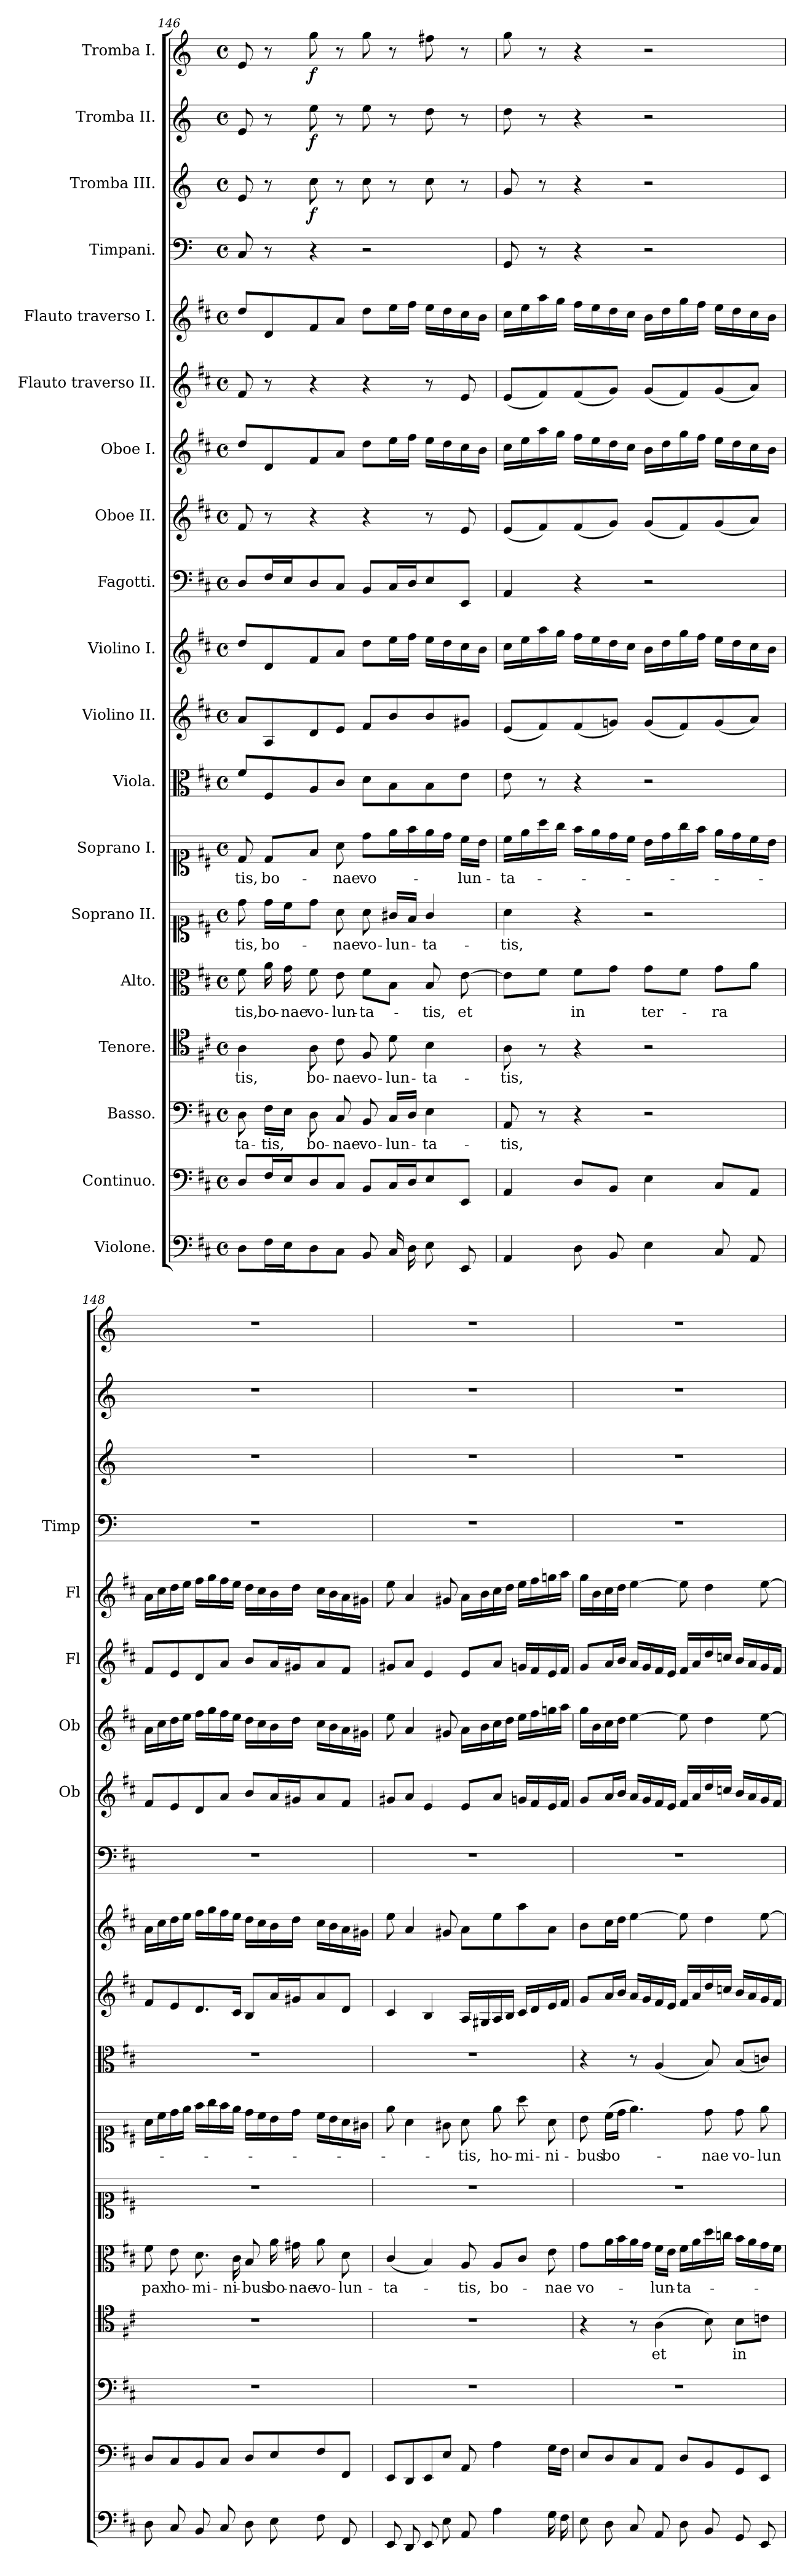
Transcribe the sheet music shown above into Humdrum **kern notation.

**kern	**kern	**kern	**text	**kern	**text	**kern	**text	**kern	**text	**kern	**text	**kern	**kern	**kern	**kern	**kern	**kern	**kern	**kern	**kern	**kern	**dynam	**kern	**dynam	**kern	**dynam
*part19	*part18	*part17	*part17	*part16	*part16	*part15	*part15	*part14	*part14	*part13	*part13	*part12	*part11	*part10	*part9	*part8	*part7	*part6	*part5	*part4	*part3	*part3	*part2	*part2	*part1	*part1
*staff19	*staff18	*staff17	*staff17	*staff16	*staff16	*staff15	*staff15	*staff14	*staff14	*staff13	*staff13	*staff12	*staff11	*staff10	*staff9	*staff8	*staff7	*staff6	*staff5	*staff4	*staff3	*staff3	*staff2	*staff2	*staff1	*staff1
*I"Violone.	*I"Continuo.	*I"Basso.	*	*I"Tenore.	*	*I"Alto.	*	*I"Soprano II.	*	*I"Soprano I.	*	*I"Viola.	*I"Violino II.	*I"Violino I.	*I"Fagotti.	*I"Oboe II.	*I"Oboe I.	*I"Flauto traverso II.	*I"Flauto traverso I.	*I"Timpani.	*I"Tromba III.	*	*I"Tromba II.	*	*I"Tromba I.	*
*	*	*	*	*	*	*	*	*	*	*	*	*	*	*	*	*I'Ob	*I'Ob	*I'Fl	*I'Fl	*I'Timp	*	*	*	*	*	*
!!LO:PB:g=z
*clefF4	*clefF4	*clefF4	*	*clefC4	*	*clefC3	*	*clefC1	*	*clefC1	*	*clefC3	*clefG2	*clefG2	*clefF4	*clefG2	*clefG2	*clefG2	*clefG2	*clefF4	*clefG2	*	*clefG2	*	*clefG2	*
*ITrd7c12	*	*	*	*	*	*	*	*	*	*	*	*	*	*	*	*	*	*	*	*ITrd-1c-2	*ITrd-1c-2	*	*ITrd-1c-2	*	*ITrd-1c-2	*
*k[f#c#]	*k[f#c#]	*k[f#c#]	*	*k[f#c#]	*	*k[f#c#]	*	*k[f#c#]	*	*k[f#c#]	*	*k[f#c#]	*k[f#c#]	*k[f#c#]	*k[f#c#]	*k[f#c#]	*k[f#c#]	*k[f#c#]	*k[f#c#]	*k[f#c#]	*k[f#c#]	*	*k[f#c#]	*	*k[f#c#]	*
*M4/4	*M4/4	*M4/4	*	*M4/4	*	*M4/4	*	*M4/4	*	*M4/4	*	*M4/4	*M4/4	*M4/4	*M4/4	*M4/4	*M4/4	*M4/4	*M4/4	*M4/4	*M4/4	*	*M4/4	*	*M4/4	*
*met(c)	*met(c)	*met(c)	*	*met(c)	*	*met(c)	*	*met(c)	*	*met(c)	*	*met(c)	*met(c)	*met(c)	*met(c)	*met(c)	*met(c)	*met(c)	*met(c)	*met(c)	*met(c)	*	*met(c)	*	*met(c)	*
=146	=146	=146	=146	=146	=146	=146	=146	=146	=146	=146	=146	=146	=146	=146	=146	=146	=146	=146	=146	=146	=146	=146	=146	=146	=146	=146
!	!	!	!LO:LY:b	!	!LO:LY:b	!	!LO:LY:b	!	!LO:LY:b	!	!LO:LY:b	!	!	!	!	!	!	!	!	!	!	!	!	!	!	!
8DD\L	8D/L	8D\	-ta-	4A\	-tis,	8f#\	-tis,	8dd\	tis,	8d/	tis,	8f#/L	8a/L	8dd/L	8D/L	8f#/	8dd/L	8f#/	8dd/L	8D/	8f#/	.	8f#/	.	8f#/	.
!	!	!	!LO:LY:b	!	!	!	!LO:LY:b	!	!LO:LY:b	!	!LO:LY:b	!	!	!	!	!	!	!	!	!	!	!	!	!	!	!
16FF#\L	16F#/L	16F#\LL	-tis,	.	.	16a\	bo-	16dd\LL	bo-	8d/L	bo-	8F#/	8A/	8d/	16F#/L	8r	8d/	8r	8d/	8r	8r	.	8r	.	8r	.
!	!	!	!	!	!	!	!LO:LY:b	!	!	!	!	!	!	!	!	!	!	!	!	!	!	!	!	!	!	!
16EE\J	16E/J	16E\JJ	.	.	.	16g\	-nae	16cc#\J	.	.	.	.	.	.	16E/J	.	.	.	.	.	.	.	.	.	.	.
!	!	!	!LO:LY:b	!	!LO:LY:b	!	!LO:LY:b	!	!	!	!	!	!	!	!	!	!	!	!	!	!	!LO:DY:b	!	!LO:DY:b	!	!LO:DY:b
8DD\	8D/	8D\	bo-	8A\	bo-	8f#\	vo-	8dd\J	.	8f#/J	.	8A/	8d/	8f#/	8D/	4r	8f#/	4r	8f#/	4r	8dd\	f	8ff#\	f	8aa\	f
!	!	!	!LO:LY:b	!	!LO:LY:b	!	!LO:LY:b	!	!LO:LY:b	!	!LO:LY:b	!	!	!	!	!	!	!	!	!	!	!	!	!	!	!
8CC#/J	8C#/J	8C#/	-nae	8c#\	-nae	8e\	-lun-	8a\	-nae	8a\	-nae	8c#/J	8e/J	8a/J	8C#/J	.	8a/J	.	8a/J	.	8r	.	8r	.	8r	.
!	!	!	!LO:LY:b	!	!LO:LY:b	!	!LO:LY:b	!	!LO:LY:b	!	!LO:LY:b	!	!	!	!	!	!	!	!	!	!	!	!	!	!	!
8BBB/	8BB/L	8BB/	vo-	8F#/	vo-	8f#\L	-ta-	8a\	vo-	8dd\L	vo-	8d\L	8f#/L	8dd\L	8BB/L	4r	8dd\L	4r	8dd\L	2r	8dd\	.	8ff#\	.	8aa\	.
!	!	!	!LO:LY:b	!	!LO:LY:b	!	!	!	!LO:LY:b	!	!	!	!	!	!	!	!	!	!	!	!	!	!	!	!	!
16CC#/	16C#/L	16C#/LL	-lun-	8d\	-lun-	8B\J	.	16g#X/LL	-lun-	16ee\L	.	8B\	8b/	16ee\L	16C#/L	.	16ee\L	.	16ee\L	.	8r	.	8r	.	8r	.
16DD\	16D/J	16D/JJ	.	.	.	.	.	16f#/JJ	.	16ff#\	.	.	.	16ff#\JJ	16D/J	.	16ff#\JJ	.	16ff#\JJ	.	.	.	.	.	.	.
!	!	!	!LO:LY:b	!	!LO:LY:b	!	!LO:LY:b	!	!LO:LY:b	!	!	!	!	!	!	!	!	!	!	!	!	!	!	!	!	!
8EE\	8E/	4E\	-ta-	4B\	-ta-	8B/	-tis,	4g#/	-ta-	16ee\	.	8B\	8b/	16ee\LL	8E/	8r	16ee\LL	8r	16ee\LL	.	8dd\	.	8ee\	.	8gg#X\	.
.	.	.	.	.	.	.	.	.	.	16dd\JJ	.	.	.	16dd\	.	.	16dd\	.	16dd\	.	.	.	.	.	.	.
!	!	!	!	!	!	!	!LO:LY:b	!	!	!	!LO:LY:b	!	!	!	!	!	!	!	!	!	!	!	!	!	!	!
8EEE/	8EE/J	.	.	.	.	[8e\	et	.	.	16cc#\LL	-lun-	8e\J	8g#X/J	16cc#\	8EE/J	8e/	16cc#\	8e/	16cc#\	.	8r	.	8r	.	8r	.
.	.	.	.	.	.	.	.	.	.	16b\JJ	.	.	.	16b\JJ	.	.	16b\JJ	.	16b\JJ	.	.	.	.	.	.	.
=147	=147	=147	=147	=147	=147	=147	=147	=147	=147	=147	=147	=147	=147	=147	=147	=147	=147	=147	=147	=147	=147	=147	=147	=147	=147	=147
!	!	!	!LO:LY:b	!	!LO:LY:b	!	!	!	!LO:LY:b	!	!LO:LY:b	!	!	!	!	!	!	!	!	!	!	!	!	!	!	!
4AAA/	4AA/	8AA/	-tis,	8A\	-tis,	8e\L]	.	4a\	-tis,	16cc#\LL	-ta-	8e\	(8e/L	16cc#\LL	4AA/	(8e/L	16cc#\LL	(8e/L	16cc#\LL	8AA/	8a/	.	8ee\	.	8aa\	.
.	.	.	.	.	.	.	.	.	.	16ee\	.	.	.	16ee\	.	.	16ee\	.	16ee\	.	.	.	.	.	.	.
.	.	8r	.	8r	.	8f#\J	.	.	.	16aa\	.	8r	8f#/)	16aa\	.	8f#/)	16aa\	8f#/)	16aa\	8r	8r	.	8r	.	8r	.
.	.	.	.	.	.	.	.	.	.	16gg\JJ	.	.	.	16gg\JJ	.	.	16gg\JJ	.	16gg\JJ	.	.	.	.	.	.	.
!	!	!	!	!	!	!	!LO:LY:b	!	!	!	!	!	!	!	!	!	!	!	!	!	!	!	!	!	!	!
8DD\	8D/L	4r	.	4r	.	8f#\L	in	4r	.	16ff#\LL	.	4r	(8f#/	16ff#\LL	4r	(8f#/	16ff#\LL	(8f#/	16ff#\LL	4r	4r	.	4r	.	4r	.
.	.	.	.	.	.	.	.	.	.	16ee\	.	.	.	16ee\	.	.	16ee\	.	16ee\	.	.	.	.	.	.	.
8BBB/	8BB/J	.	.	.	.	8g\J	.	.	.	16dd\	.	.	8gn/J)	16dd\	.	8g/J)	16dd\	8g/J)	16dd\	.	.	.	.	.	.	.
.	.	.	.	.	.	.	.	.	.	16cc#\JJ	.	.	.	16cc#\JJ	.	.	16cc#\JJ	.	16cc#\JJ	.	.	.	.	.	.	.
!	!	!	!	!	!	!	!LO:LY:b	!	!	!	!	!	!	!	!	!	!	!	!	!	!	!	!	!	!	!
4EE\	4E\	2r	.	2r	.	8g\L	ter-	2r	.	16b\LL	.	2r	(8g/L	16b\LL	2r	(8g/L	16b\LL	(8g/L	16b\LL	2r	2r	.	2r	.	2r	.
.	.	.	.	.	.	.	.	.	.	16dd\	.	.	.	16dd\	.	.	16dd\	.	16dd\	.	.	.	.	.	.	.
.	.	.	.	.	.	8f#\J	.	.	.	16gg\	.	.	8f#/)	16gg\	.	8f#/)	16gg\	8f#/)	16gg\	.	.	.	.	.	.	.
.	.	.	.	.	.	.	.	.	.	16ff#\JJ	.	.	.	16ff#\JJ	.	.	16ff#\JJ	.	16ff#\JJ	.	.	.	.	.	.	.
!	!	!	!	!	!	!	!LO:LY:b	!	!	!	!	!	!	!	!	!	!	!	!	!	!	!	!	!	!	!
8CC#/	8C#/L	.	.	.	.	8g\L	-ra	.	.	16ee\LL	.	.	(8g/	16ee\LL	.	(8g/	16ee\LL	(8g/	16ee\LL	.	.	.	.	.	.	.
.	.	.	.	.	.	.	.	.	.	16dd\	.	.	.	16dd\	.	.	16dd\	.	16dd\	.	.	.	.	.	.	.
8AAA/	8AA/J	.	.	.	.	8a\J	.	.	.	16cc#\	.	.	8a/J)	16cc#\	.	8a/J)	16cc#\	8a/J)	16cc#\	.	.	.	.	.	.	.
.	.	.	.	.	.	.	.	.	.	16b\JJ	.	.	.	16b\JJ	.	.	16b\JJ	.	16b\JJ	.	.	.	.	.	.	.
=148	=148	=148	=148	=148	=148	=148	=148	=148	=148	=148	=148	=148	=148	=148	=148	=148	=148	=148	=148	=148	=148	=148	=148	=148	=148	=148
!	!	!	!	!	!	!	!LO:LY:b	!	!	!	!	!	!	!	!	!	!	!	!	!	!	!	!	!	!	!
8DD\	8D/L	1r	.	1r	.	8f#\	pax	1r	.	16a\LL	.	1r	8f#/L	16a\LL	1r	8f#/L	16a\LL	8f#/L	16a\LL	1r	1r	.	1r	.	1r	.
.	.	.	.	.	.	.	.	.	.	16cc#\	.	.	.	16cc#\	.	.	16cc#\	.	16cc#\	.	.	.	.	.	.	.
!	!	!	!	!	!	!	!LO:LY:b	!	!	!	!	!	!	!	!	!	!	!	!	!	!	!	!	!	!	!
8CC#/	8C#/	.	.	.	.	8e\	ho-	.	.	16dd\	.	.	8e/	16dd\	.	8e/	16dd\	8e/	16dd\	.	.	.	.	.	.	.
.	.	.	.	.	.	.	.	.	.	16ee\JJ	.	.	.	16ee\JJ	.	.	16ee\JJ	.	16ee\JJ	.	.	.	.	.	.	.
!	!	!	!	!	!	!	!LO:LY:b	!	!	!	!	!	!	!	!	!	!	!	!	!	!	!	!	!	!	!
8BBB/	8BB/	.	.	.	.	8.d\	-mi-	.	.	16ff#\LL	.	.	8.d/	16ff#\LL	.	8d/	16ff#\LL	8d/	16ff#\LL	.	.	.	.	.	.	.
.	.	.	.	.	.	.	.	.	.	16gg\	.	.	.	16gg\	.	.	16gg\	.	16gg\	.	.	.	.	.	.	.
8CC#/	8C#/J	.	.	.	.	.	.	.	.	16ff#\	.	.	.	16ff#\	.	8a/J	16ff#\	8a/J	16ff#\	.	.	.	.	.	.	.
!	!	!	!	!	!	!	!LO:LY:b	!	!	!	!	!	!	!	!	!	!	!	!	!	!	!	!	!	!	!
.	.	.	.	.	.	16c#\	-ni-	.	.	16ee\JJ	.	.	16c#/Jk	16ee\JJ	.	.	16ee\JJ	.	16ee\JJ	.	.	.	.	.	.	.
!	!	!	!	!	!	!	!LO:LY:b	!	!	!	!	!	!	!	!	!	!	!	!	!	!	!	!	!	!	!
8DD\	8D/L	.	.	.	.	8B/	-bus	.	.	16dd\LL	.	.	8B/L	16dd\LL	.	8b/L	16dd\LL	8b/L	16dd\LL	.	.	.	.	.	.	.
.	.	.	.	.	.	.	.	.	.	16cc#\	.	.	.	16cc#\	.	.	16cc#\	.	16cc#\	.	.	.	.	.	.	.
!	!	!	!	!	!	!	!LO:LY:b	!	!	!	!	!	!	!	!	!	!	!	!	!	!	!	!	!	!	!
8EE\	8E/	.	.	.	.	16a\	bo-	.	.	16b\	.	.	16a/L	16b\	.	16a/L	16b\	16a/L	16b\	.	.	.	.	.	.	.
!	!	!	!	!	!	!	!LO:LY:b	!	!	!	!	!	!	!	!	!	!	!	!	!	!	!	!	!	!	!
.	.	.	.	.	.	16g#X\	-nae	.	.	16dd\JJ	.	.	16g#X/J	16dd\JJ	.	16g#X/J	16dd\JJ	16g#X/J	16dd\JJ	.	.	.	.	.	.	.
!	!	!	!	!	!	!	!LO:LY:b	!	!	!	!	!	!	!	!	!	!	!	!	!	!	!	!	!	!	!
8FF#\	8F#/	.	.	.	.	8a\	vo-	.	.	16cc#\LL	.	.	8a/	16cc#\LL	.	8a/	16cc#\LL	8a/	16cc#\LL	.	.	.	.	.	.	.
.	.	.	.	.	.	.	.	.	.	16b\	.	.	.	16b\	.	.	16b\	.	16b\	.	.	.	.	.	.	.
!	!	!	!	!	!	!	!LO:LY:b	!	!	!	!	!	!	!	!	!	!	!	!	!	!	!	!	!	!	!
8FFF#/	8FF#/J	.	.	.	.	8d\	-lun-	.	.	16a\	.	.	8d/J	16a\	.	8f#/J	16a\	8f#/J	16a\	.	.	.	.	.	.	.
.	.	.	.	.	.	.	.	.	.	16g#X\JJ	.	.	.	16g#X\JJ	.	.	16g#X\JJ	.	16g#X\JJ	.	.	.	.	.	.	.
=149	=149	=149	=149	=149	=149	=149	=149	=149	=149	=149	=149	=149	=149	=149	=149	=149	=149	=149	=149	=149	=149	=149	=149	=149	=149	=149
!	!	!	!	!	!	!	!LO:LY:b	!	!	!	!	!	!	!	!	!	!	!	!	!	!	!	!	!	!	!
8EEE/	8EE/L	1r	.	1r	.	(4c#/	-ta-	1r	.	8ee\	.	1r	4c#/	8ee\	1r	8g#X/L	8ee\	8g#X/L	8ee\	1r	1r	.	1r	.	1r	.
8DDD/	8DD/	.	.	.	.	.	.	.	.	4a\	.	.	.	4a/	.	8a/J	4a/	8a/J	4a/	.	.	.	.	.	.	.
8EEE/	8EE/	.	.	.	.	4B/)	.	.	.	.	.	.	4B/	.	.	4e/	.	4e/	.	.	.	.	.	.	.	.
8EE\	8E\J	.	.	.	.	.	.	.	.	8g#X\	.	.	.	8g#X/	.	.	8g#X/	.	8g#X/	.	.	.	.	.	.	.
!	!	!	!	!	!	!	!LO:LY:b	!	!	!	!LO:LY:b	!	!	!	!	!	!	!	!	!	!	!	!	!	!	!
8AAA/	8AA/	.	.	.	.	8A/	-tis,	.	.	8a\	tis,	.	16A/LL	8a\L	.	8e/L	16a\LL	8e/L	16a\LL	.	.	.	.	.	.	.
.	.	.	.	.	.	.	.	.	.	.	.	.	16G#X/	.	.	.	16b\	.	16b\	.	.	.	.	.	.	.
!	!	!	!	!	!	!	!LO:LY:b	!	!	!	!LO:LY:b	!	!	!	!	!	!	!	!	!	!	!	!	!	!	!
4AA\	4A\	.	.	.	.	8A/L	bo-	.	.	8ee\	ho-	.	16A/	8ee\	.	8a/J	16cc#\	8a/J	16cc#\	.	.	.	.	.	.	.
.	.	.	.	.	.	.	.	.	.	.	.	.	16B/JJ	.	.	.	16dd\JJ	.	16dd\JJ	.	.	.	.	.	.	.
!	!	!	!	!	!	!	!	!	!	!	!LO:LY:b	!	!	!	!	!	!	!	!	!	!	!	!	!	!	!
.	.	.	.	.	.	8c#/J	.	.	.	8aa\	-mi-	.	16c#/LL	8aa\	.	16gn/LL	16ee\LL	16gn/LL	16ee\LL	.	.	.	.	.	.	.
.	.	.	.	.	.	.	.	.	.	.	.	.	16d/	.	.	16f#/	16ff#\	16f#/	16ff#\	.	.	.	.	.	.	.
!	!	!	!	!	!	!	!LO:LY:b	!	!	!	!LO:LY:b	!	!	!	!	!	!	!	!	!	!	!	!	!	!	!
16GG\	16G\LL	.	.	.	.	8e\	-nae	.	.	8a\	-ni-	.	16e/	8a\J	.	16e/	16ggn\	16e/	16ggn\	.	.	.	.	.	.	.
16FF#\	16F#\JJ	.	.	.	.	.	.	.	.	.	.	.	16f#/JJ	.	.	16f#/JJ	16aa\JJ	16f#/JJ	16aa\JJ	.	.	.	.	.	.	.
!!LO:PB:g=z
=150	=150	=150	=150	=150	=150	=150	=150	=150	=150	=150	=150	=150	=150	=150	=150	=150	=150	=150	=150	=150	=150	=150	=150	=150	=150	=150
!	!	!	!	!	!	!	!LO:LY:b	!	!	!	!LO:LY:b	!	!	!	!	!	!	!	!	!	!	!	!	!	!	!
8EE\	8E/L	1r	.	4r	.	8g\L	vo-	1r	.	8b\	-bus	4r	8g/L	8b\L	1r	8g/L	16gg\LL	8g/L	16gg\LL	1r	1r	.	1r	.	1r	.
.	.	.	.	.	.	.	.	.	.	.	.	.	.	.	.	.	16b\	.	16b\	.	.	.	.	.	.	.
!	!	!	!	!	!	!	!	!	!	!	!LO:LY:b	!	!	!	!	!	!	!	!	!	!	!	!	!	!	!
8DD\	8D/	.	.	.	.	16a\L	.	.	.	(16cc#\LL	bo-	.	16a/L	16cc#\L	.	16a/L	16cc#\	16a/L	16cc#\	.	.	.	.	.	.	.
.	.	.	.	.	.	16b\	.	.	.	16dd\JJ	.	.	16b/JJ	16dd\JJ	.	16b/JJ	16dd\JJ	16b/JJ	16dd\JJ	.	.	.	.	.	.	.
8CC#/	8C#/	.	.	8r	.	16a\	.	.	.	4.ee\)	.	8r	16a/LL	[4ee\	.	16a/LL	[4ee\	16a/LL	[4ee\	.	.	.	.	.	.	.
.	.	.	.	.	.	16g\JJ	.	.	.	.	.	.	16g/	.	.	16g/	.	16g/	.	.	.	.	.	.	.	.
!	!	!	!	!	!LO:LY:b	!	!LO:LY:b	!	!	!	!	!	!	!	!	!	!	!	!	!	!	!	!	!	!	!
8AAA/	8AA/J	.	.	(4A\	et	16f#\LL	-lun-	.	.	.	.	(4A/	16f#/	.	.	16f#/	.	16f#/	.	.	.	.	.	.	.	.
.	.	.	.	.	.	16e\JJ	.	.	.	.	.	.	16e/JJ	.	.	16e/JJ	.	16e/JJ	.	.	.	.	.	.	.	.
!	!	!	!	!	!	!	!LO:LY:b	!	!	!	!	!	!	!	!	!	!	!	!	!	!	!	!	!	!	!
8DD\	8D/L	.	.	.	.	16f#\LL	-ta-	.	.	.	.	.	16f#/LL	8ee\]	.	16f#/LL	8ee\]	16f#/LL	8ee\]	.	.	.	.	.	.	.
.	.	.	.	.	.	16a\	.	.	.	.	.	.	16a/	.	.	16a/	.	16a/	.	.	.	.	.	.	.	.
!	!	!	!	!	!	!	!	!	!	!	!LO:LY:b	!	!	!	!	!	!	!	!	!	!	!	!	!	!	!
8BBB/	8BB/	.	.	8B\)	.	16dd\	.	.	.	8dd\	-nae	8B/)	16dd/	4dd\	.	16dd/	4dd\	16dd/	4dd\	.	.	.	.	.	.	.
.	.	.	.	.	.	16ccn\JJ	.	.	.	.	.	.	16ccn/JJ	.	.	16ccn/JJ	.	16ccn/JJ	.	.	.	.	.	.	.	.
!	!	!	!	!	!LO:LY:b	!	!	!	!	!	!LO:LY:b	!	!	!	!	!	!	!	!	!	!	!	!	!	!	!
8GGG/	8GG/	.	.	8B\L	in	16b\LL	.	.	.	8dd\	vo-	(8B/L	16b/LL	.	.	16b/LL	.	16b/LL	.	.	.	.	.	.	.	.
.	.	.	.	.	.	16a\	.	.	.	.	.	.	16a/	.	.	16a/	.	16a/	.	.	.	.	.	.	.	.
!	!	!	!	!	!	!	!	!	!	!	!LO:LY:b	!	!	!	!	!	!	!	!	!	!	!	!	!	!	!
8EEE/	8EE/J	.	.	8cn\J	.	16g\	.	.	.	8ee\	-lun-	8cn/J)	16g/	[8ee\	.	16g/	[8ee\	16g/	[8ee\	.	.	.	.	.	.	.
.	.	.	.	.	.	16f#\JJ	.	.	.	.	.	.	16f#/JJ	.	.	16f#/JJ	.	16f#/JJ	.	.	.	.	.	.	.	.
=	=	=	=	=	=	=	=	=	=	=	=	=	=	=	=	=	=	=	=	=	=	=	=	=	=	=
*-	*-	*-	*-	*-	*-	*-	*-	*-	*-	*-	*-	*-	*-	*-	*-	*-	*-	*-	*-	*-	*-	*-	*-	*-	*-	*-
